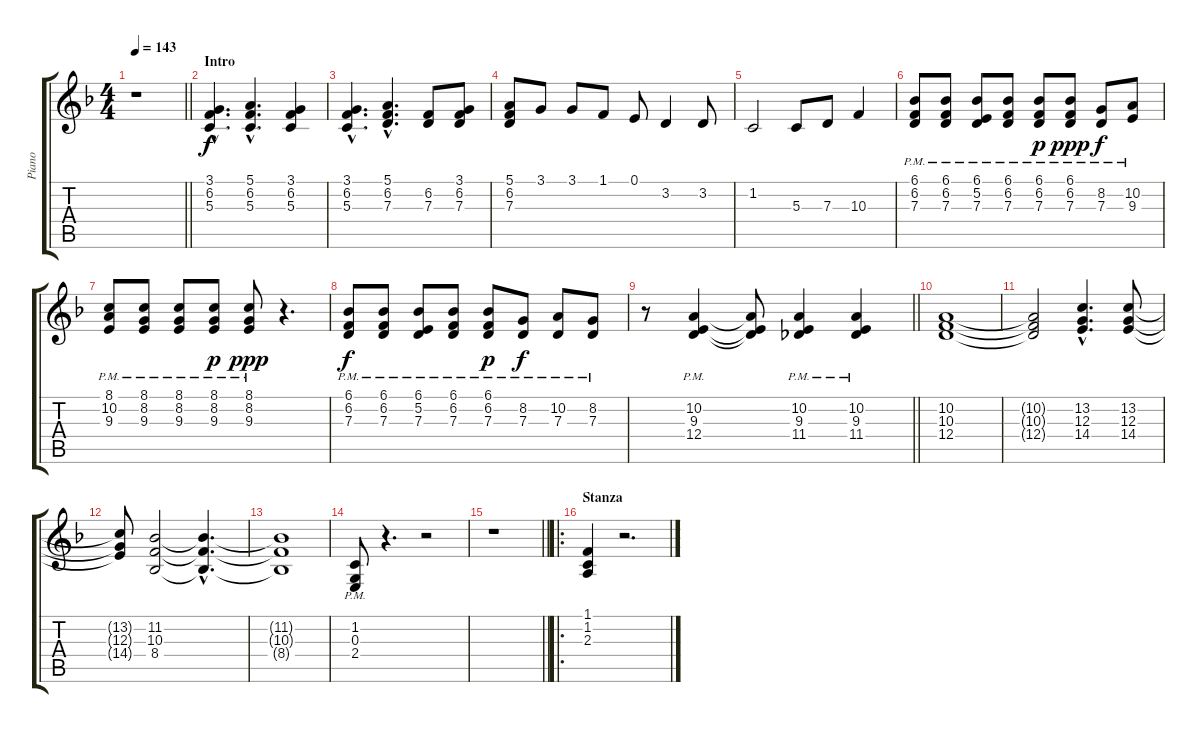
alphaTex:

\track ("Piano" "Piano") {instrument honkytonkpiano}
\staff {score tabs}
\tuning (E4 B3 G3 D3 A2 E2) {hide}
\ts (4 4)
\tempo 143
\clef g2
\barLineRight lightlight
\ks f
r.1{dy f instrument honkytonkpiano} |
\section ("" "Intro")
(3.1{hac} 6.2{hac} 5.3{hac}).4{d} (5.1{hac} 6.2{hac} 5.3{hac}).4{d} (3.1 6.2 5.3).4 |
(3.1{hac} 6.2{hac} 5.3{hac}).4{d} (5.1{hac} 6.2{hac} 7.3{hac}).4{d} (6.2 7.3).8 (3.1 6.2 7.3).8 |
(5.1 6.2 7.3).8 3.1.8 3.1.8 1.1.8 0.1.8 3.2.4 3.2.8 |
1.2.2 5.3.8 7.3.8 10.3.4 |
(6.1{pm} 6.2{pm} 7.3).8 (6.1{pm} 6.2{pm} 7.3).8 (6.1{pm} 5.2{pm} 7.3).8 (6.1{pm} 6.2{pm} 7.3).8 (6.1{pm} 6.2{pm} 7.3).8{dy p} (6.1{pm} 6.2{pm} 7.3).8{dy ppp} (8.2{pm} 7.3).8{dy f} (10.2{pm} 9.3).8 |
(8.1{pm} 10.2{pm} 9.3).8 (8.1{pm} 8.2{pm} 9.3).8 (8.1{pm} 8.2{pm} 9.3).8 (8.1{pm} 8.2{pm} 9.3).8{dy p} (8.1{pm} 8.2{pm} 9.3).8{dy ppp} r.4{d} |
(6.1{pm} 6.2{pm} 7.3).8{dy f} (6.1{pm} 6.2{pm} 7.3).8 (6.1{pm} 5.2{pm} 7.3).8 (6.1{pm} 6.2{pm} 7.3).8 (6.1{pm} 6.2{pm} 7.3).8{dy p} (8.2{pm} 7.3).8{dy f} (10.2{pm} 7.3).8 (8.2{pm} 7.3).8 |
\barLineRight lightlight
r.8 (10.2{pm} 9.3{pm} 12.4{pm}).4 (10.2{t} 9.3{t} 12.4{t}).8 (10.2{pm} 9.3{pm} 11.4).4 (10.2{pm} 9.3{pm} 11.4).4 |
(10.2 10.3 12.4).1 |
(10.2{t} 10.3{t} 12.4{t}).2 (13.2{hac} 12.3{hac} 14.4{hac}).4{d} (13.2 12.3 14.4).8 |
(13.2{t} 12.3{t} 14.4{t}).8 (11.2 10.3 8.4).2 (11.2{hac t} 10.3{hac t} 8.4{hac t}).4{d} |
(11.2{t} 10.3{t} 8.4{t}).1 |
(1.2{pm} 0.3 2.4).8 r.4{d} r.2 |
\barLineRight lightlight
r.1 |
\ro
\section ("" "Stanza")
(1.1 1.2 2.3).4{volume 14 instrument honkytonkpiano} r.2{d}
